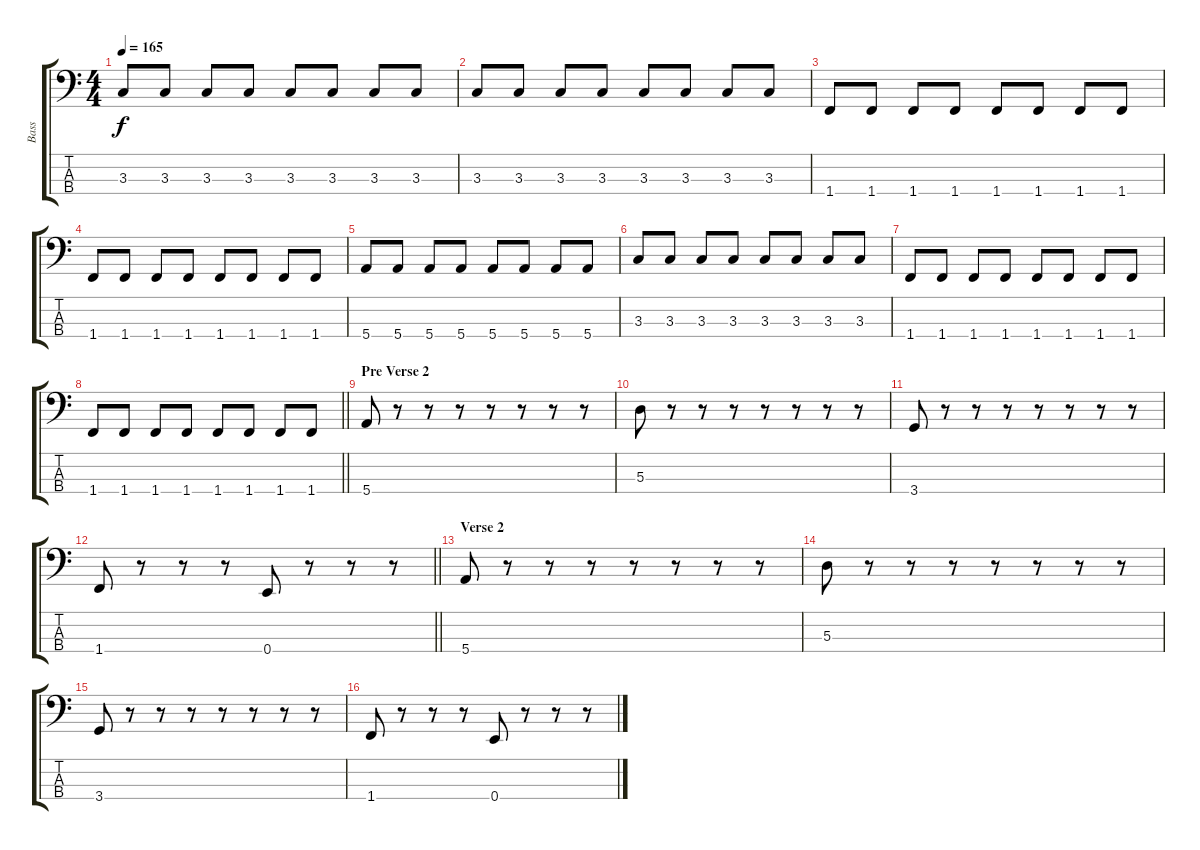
\track ("Bass" "Bass") {instrument electricbassfinger}
\staff {score tabs}
\tuning (G2 D2 A1 E1) {hide}
\ts (4 4)
\tempo 165
\clef f4
\ks c
3.3.8{dy f} 3.3.8 3.3.8 3.3.8 3.3.8 3.3.8 3.3.8 3.3.8 |
3.3.8 3.3.8 3.3.8 3.3.8 3.3.8 3.3.8 3.3.8 3.3.8 |
1.4.8 1.4.8 1.4.8 1.4.8 1.4.8 1.4.8 1.4.8 1.4.8 |
1.4.8 1.4.8 1.4.8 1.4.8 1.4.8 1.4.8 1.4.8 1.4.8 |
5.4.8 5.4.8 5.4.8 5.4.8 5.4.8 5.4.8 5.4.8 5.4.8 |
3.3.8 3.3.8 3.3.8 3.3.8 3.3.8 3.3.8 3.3.8 3.3.8 |
1.4.8 1.4.8 1.4.8 1.4.8 1.4.8 1.4.8 1.4.8 1.4.8 |
\barLineRight lightlight
1.4.8 1.4.8 1.4.8 1.4.8 1.4.8 1.4.8 1.4.8 1.4.8 |
\section ("" "Pre Verse 2")
5.4.8 r.8 r.8 r.8 r.8 r.8 r.8 r.8 |
5.3.8 r.8 r.8 r.8 r.8 r.8 r.8 r.8 |
3.4.8 r.8 r.8 r.8 r.8 r.8 r.8 r.8 |
\barLineRight lightlight
1.4.8 r.8 r.8 r.8 0.4.8 r.8 r.8 r.8 |
\section ("" "Verse 2")
5.4.8 r.8 r.8 r.8 r.8 r.8 r.8 r.8 |
5.3.8 r.8 r.8 r.8 r.8 r.8 r.8 r.8 |
3.4.8 r.8 r.8 r.8 r.8 r.8 r.8 r.8 |
1.4.8 r.8 r.8 r.8 0.4.8 r.8 r.8 r.8
